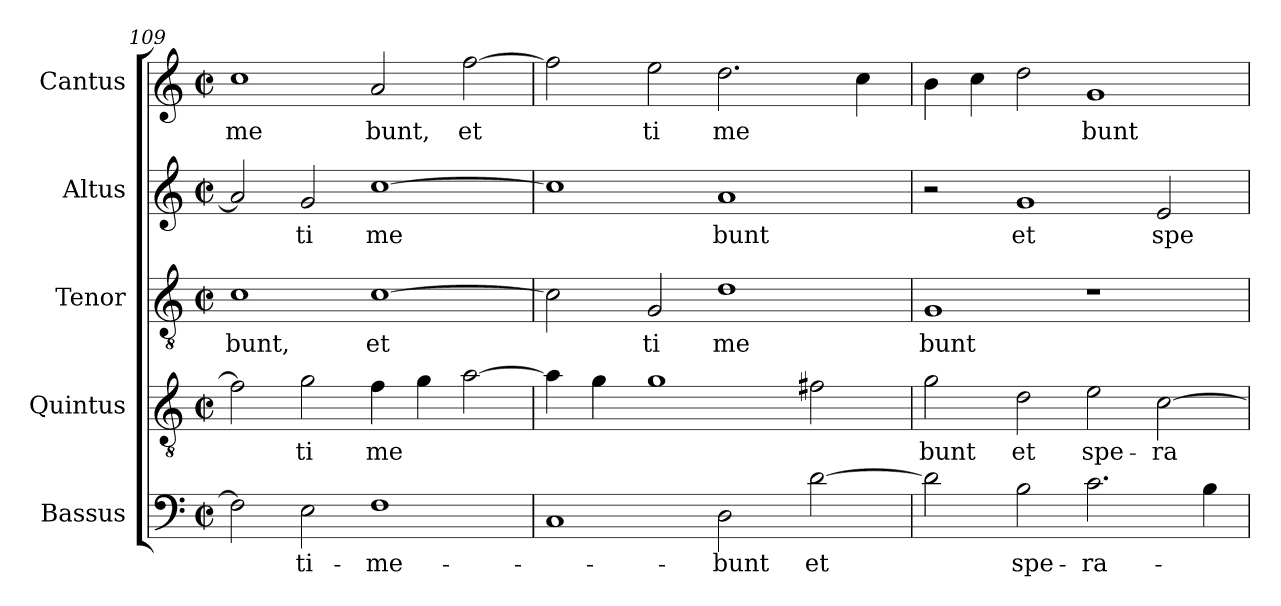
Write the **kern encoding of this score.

**kern	**text	**kern	**text	**kern	**text	**kern	**text	**kern	**text
*part5	*part5	*part4	*part4	*part3	*part3	*part2	*part2	*part1	*part1
*staff5	*staff5	*staff4	*staff4	*staff3	*staff3	*staff2	*staff2	*staff1	*staff1
*I"Bassus	*	*I"Quintus	*	*I"Tenor	*	*I"Altus	*	*I"Cantus	*
*clefF4	*	*clefGv2	*	*clefGv2	*	*clefG2	*	*clefG2	*
*M2/2	*	*M2/2	*	*M2/2	*	*M2/2	*	*M2/2	*
*met(c|)	*	*met(c|)	*	*met(c|)	*	*met(c|)	*	*met(c|)	*
=109	=109	=109	=109	=109	=109	=109	=109	=109	=109
!	!	!	!	!	!LO:LY:b:cj	!	!	!	!LO:LY:b:cj
2F\]	.	2f\]	.	1c	-bunt,	2a/]	.	1cc	me
!	!LO:LY:b:cj	!	!LO:LY:b:cj	!	!	!	!LO:LY:b:cj	!	!
2E\	ti-	2g\	ti	.	.	2g/	ti	.	.
!	!LO:LY:b:cj	!	!LO:LY:b	!	!LO:LY:b:cj	!	!LO:LY:b:cj	!	!LO:LY:b:cj
1F	-me-	4f\	me	[<1c	et	[<1cc	me	2a/	bunt,
.	.	4g\	.	.	.	.	.	.	.
!	!	!	!	!	!	!	!	!	!LO:LY:b:cj
.	.	[>2a\	.	.	.	.	.	[>2ff\	et
!!LO:LB:g=z
=110	=110	=110	=110	=110	=110	=110	=110	=110	=110
*	*	*	*	*	*	*^	*	*	*
1C	.	4a\]	.	2c\]	.	1cc]	4ryy	.	2ff\]	.
.	.	4g\	.	.	.	.	32ryy	.	.	.
.	.	.	.	.	.	.	1ryy	.	.	.
!	!	!	!	!	!LO:LY:b:cj	!	!	!	!	!LO:LY:b:cj
.	.	1g	.	2G/	ti	.	.	.	2ee\	ti
!	!LO:LY:b:cj	!	!	!	!LO:LY:b:cj	!	!	!LO:LY:b:cj	!	!LO:LY:b
2D\	-bunt	.	.	1d	me	1a	.	bunt	2.dd\	me
.	.	.	.	.	.	.	2ryy	.	.	.
!	!LO:LY:b:cj	!	!	!	!	!	!	!	!	!
[>2d\	et	2f#\	.	.	.	.	.	.	.	.
.	.	.	.	.	.	.	.	.	4cc\	.
.	.	.	.	.	.	.	8..ryy	.	.	.
=111	=111	=111	=111	=111	=111	=111	=111	=111	=111	=111
!	!	!	!LO:LY:b:cj	!	!LO:LY:b:cj	!	!	!	!	!
*	*	*	*	*	*	*v	*v	*	*	*
2d\]	.	2g\	bunt	1G	bunt	2r	.	4b\	.
.	.	.	.	.	.	.	.	4cc\	.
!	!LO:LY:b:cj	!	!LO:LY:b:cj	!	!	!	!LO:LY:b:cj	!	!
2B\	spe-	2d\	et	.	.	1g	et	2dd\	.
!	!LO:LY:b:cj	!	!LO:LY:b:cj	!	!	!	!	!	!LO:LY:b:cj
2.c\	-ra-	2e\	spe-	1r	.	.	.	1g	bunt
!	!	!	!LO:LY:b:cj	!	!	!	!LO:LY:b:cj	!	!
.	.	[>2c\	-ra-	.	.	2e/	spe	.	.
4B\	.	.	.	.	.	.	.	.	.
=	=	=	=	=	=	=	=	=	=
*-	*-	*-	*-	*-	*-	*-	*-	*-	*-
